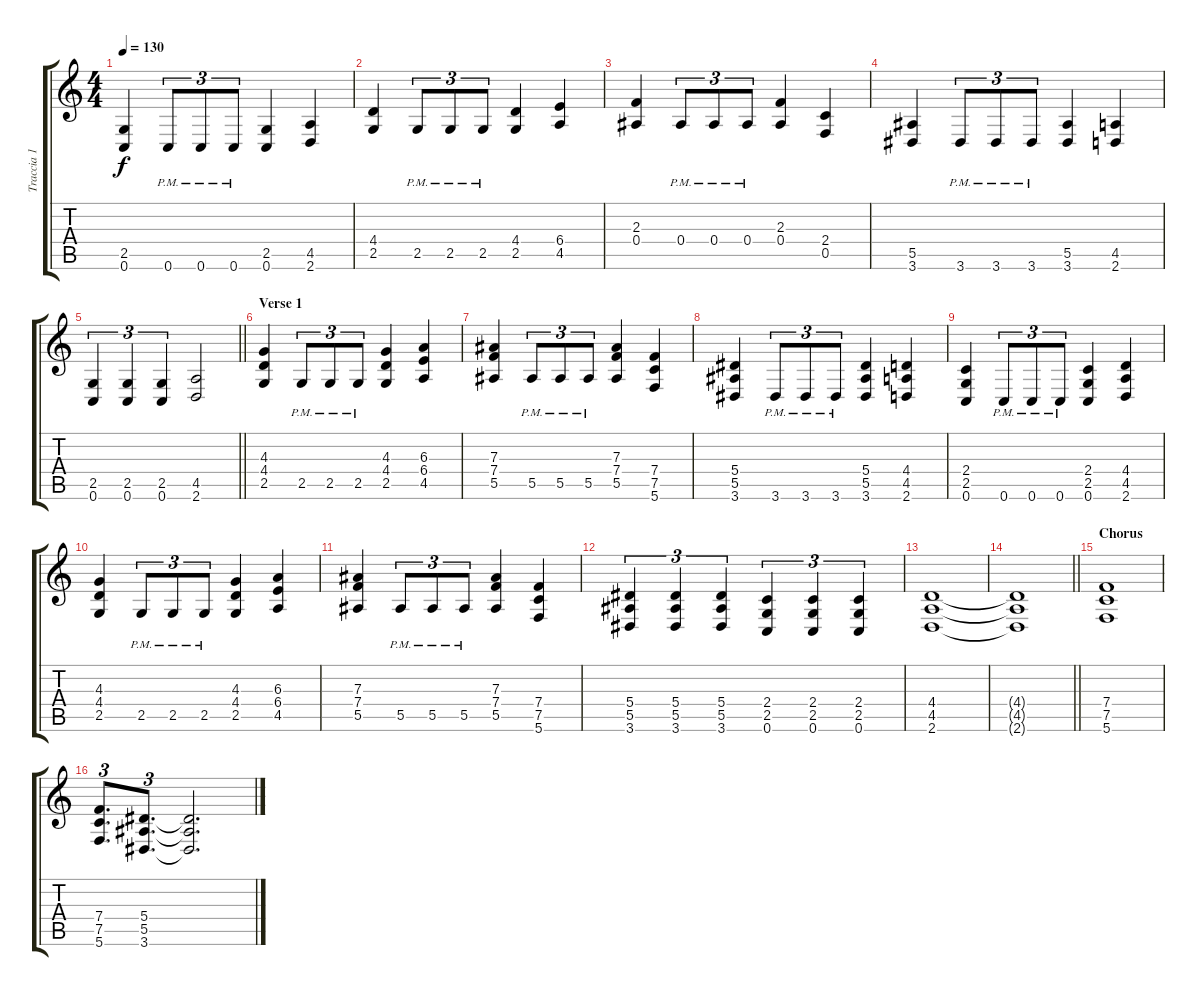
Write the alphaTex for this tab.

\track ("Traccia 1" "Traccia 1") {instrument distortionguitar}
\staff {score tabs}
\tuning (C4 G3 Eb3 Bb2 F2 C2) {hide}
\ts (4 4)
\tempo 130
\clef g2
\ks c
(2.5 0.6).4{dy f} 0.6{pm}.8{tu (3 2)} 0.6{pm}.8{tu (3 2)} 0.6{pm}.8{tu (3 2)} (2.5 0.6).4 (4.5 2.6).4 |
(4.4 2.5).4 2.5{pm}.8{tu (3 2)} 2.5{pm}.8{tu (3 2)} 2.5{pm}.8{tu (3 2)} (4.4 2.5).4 (6.4 4.5).4 |
(2.3 0.4).4 0.4{pm}.8{tu (3 2)} 0.4{pm}.8{tu (3 2)} 0.4{pm}.8{tu (3 2)} (2.3 0.4).4 (2.4 0.5).4 |
(5.5 3.6).4 3.6{pm}.8{tu (3 2)} 3.6{pm}.8{tu (3 2)} 3.6{pm}.8{tu (3 2)} (5.5 3.6).4 (4.5 2.6).4 |
\barLineRight lightlight
(2.5 0.6).4{tu (3 2)} (2.5 0.6).4{tu (3 2)} (2.5 0.6).4{tu (3 2)} (4.5 2.6).2 |
\section ("" "Verse 1")
(4.3 4.4 2.5).4 2.5{pm}.8{tu (3 2)} 2.5{pm}.8{tu (3 2)} 2.5{pm}.8{tu (3 2)} (4.3 4.4 2.5).4 (6.3 6.4 4.5).4 |
(7.3 7.4 5.5).4 5.5{pm}.8{tu (3 2)} 5.5{pm}.8{tu (3 2)} 5.5{pm}.8{tu (3 2)} (7.3 7.4 5.5).4 (7.4 7.5 5.6).4 |
(5.4 5.5 3.6).4 3.6{pm}.8{tu (3 2)} 3.6{pm}.8{tu (3 2)} 3.6{pm}.8{tu (3 2)} (5.4 5.5 3.6).4 (4.4 4.5 2.6).4 |
(2.4 2.5 0.6).4 0.6{pm}.8{tu (3 2)} 0.6{pm}.8{tu (3 2)} 0.6{pm}.8{tu (3 2)} (2.4 2.5 0.6).4 (4.4 4.5 2.6).4 |
(4.3 4.4 2.5).4 2.5{pm}.8{tu (3 2)} 2.5{pm}.8{tu (3 2)} 2.5{pm}.8{tu (3 2)} (4.3 4.4 2.5).4 (6.3 6.4 4.5).4 |
(7.3 7.4 5.5).4 5.5{pm}.8{tu (3 2)} 5.5{pm}.8{tu (3 2)} 5.5{pm}.8{tu (3 2)} (7.3 7.4 5.5).4 (7.4 7.5 5.6).4 |
(5.4 5.5 3.6).4{tu (3 2)} (5.4 5.5 3.6).4{tu (3 2)} (5.4 5.5 3.6).4{tu (3 2)} (2.4 2.5 0.6).4{tu (3 2)} (2.4 2.5 0.6).4{tu (3 2)} (2.4 2.5 0.6).4{tu (3 2)} |
(4.4 4.5 2.6).1 |
\barLineRight lightlight
(4.4{t} 4.5{t} 2.6{t}).1 |
\section ("" "Chorus")
(7.4 7.5 5.6).1 |
(7.4 7.5 5.6).8{d tu (3 2)} (5.4 5.5 3.6).8{d tu (3 2)} (5.4{t} 5.5{t} 3.6{t}).2{d}
